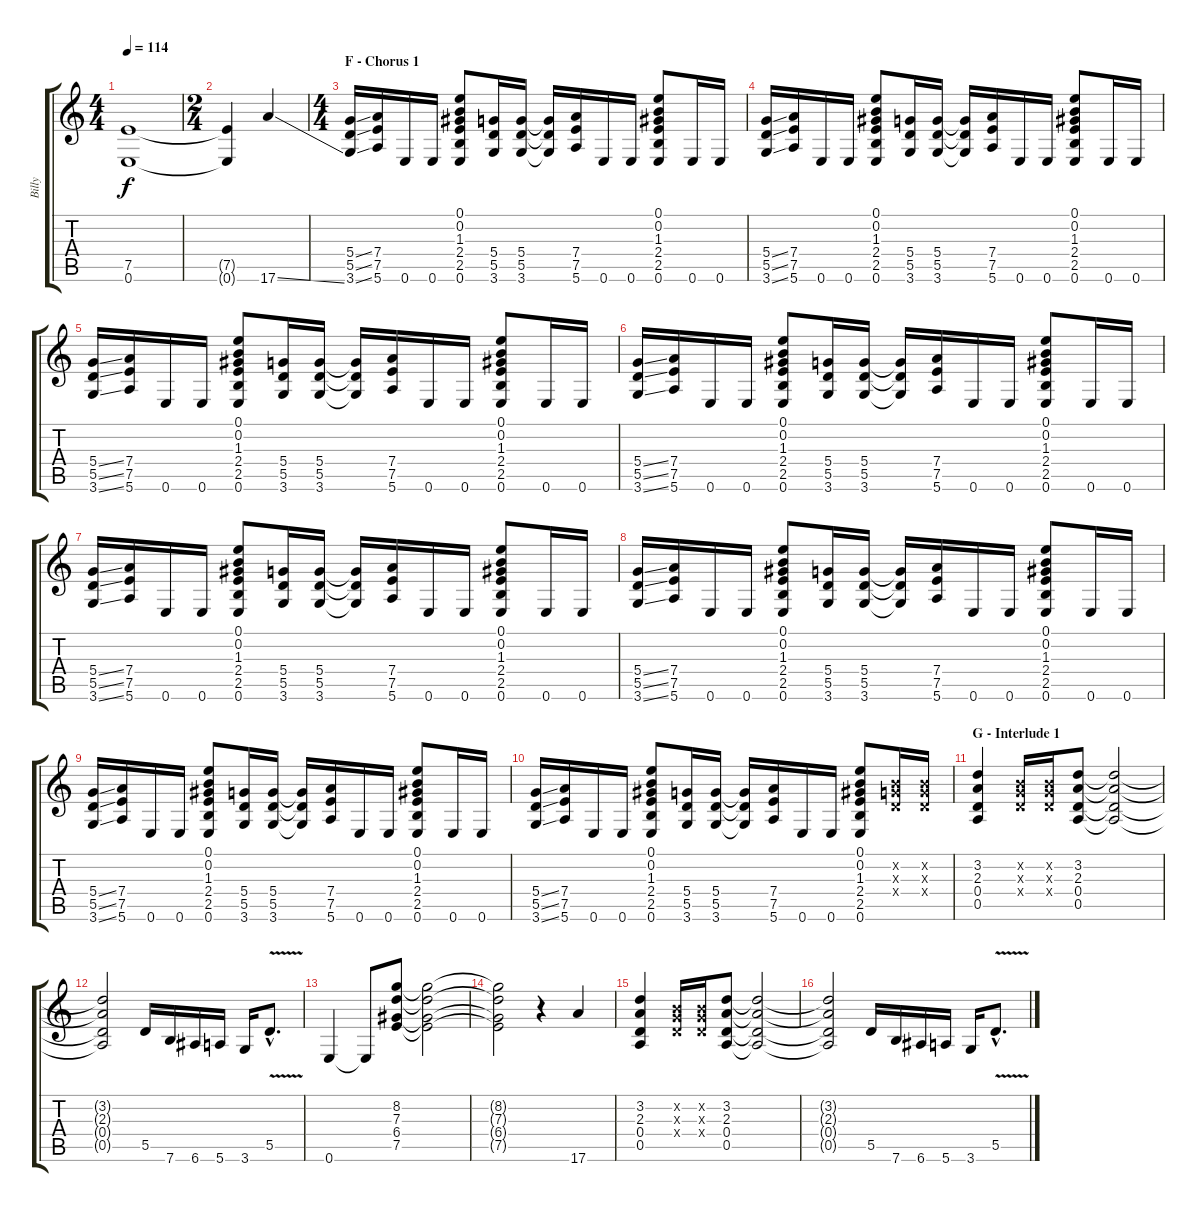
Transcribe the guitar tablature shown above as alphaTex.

\track ("Billy" "Billy") {instrument overdrivenguitar}
\staff {score tabs}
\tuning (E4 B3 G3 D3 A2 E2) {hide}
\ts (4 4)
\tempo 114
\clef g2
\ks c
(7.5 0.6).1{dy f} |
\ts (2 4)
(7.5{t} 0.6{t}).4 17.6{ss}.4 |
\ts (4 4)
\section ("" "F - Chorus 1")
(5.4{ss} 5.5{ss} 3.6{ss}).16 (7.4 7.5 5.6).16 0.6.16 0.6.16 (0.1 0.2 1.3 2.4 2.5 0.6).8 (5.4 5.5 3.6).16 (5.4 5.5 3.6).16 (5.4{t} 5.5{t} 3.6{t}).16 (7.4 7.5 5.6).16 0.6.16 0.6.16 (0.1 0.2 1.3 2.4 2.5 0.6).8 0.6.16 0.6.16 |
(5.4{ss} 5.5{ss} 3.6{ss}).16 (7.4 7.5 5.6).16 0.6.16 0.6.16 (0.1 0.2 1.3 2.4 2.5 0.6).8 (5.4 5.5 3.6).16 (5.4 5.5 3.6).16 (5.4{t} 5.5{t} 3.6{t}).16 (7.4 7.5 5.6).16 0.6.16 0.6.16 (0.1 0.2 1.3 2.4 2.5 0.6).8 0.6.16 0.6.16 |
(5.4{ss} 5.5{ss} 3.6{ss}).16 (7.4 7.5 5.6).16 0.6.16 0.6.16 (0.1 0.2 1.3 2.4 2.5 0.6).8 (5.4 5.5 3.6).16 (5.4 5.5 3.6).16 (5.4{t} 5.5{t} 3.6{t}).16 (7.4 7.5 5.6).16 0.6.16 0.6.16 (0.1 0.2 1.3 2.4 2.5 0.6).8 0.6.16 0.6.16 |
(5.4{ss} 5.5{ss} 3.6{ss}).16 (7.4 7.5 5.6).16 0.6.16 0.6.16 (0.1 0.2 1.3 2.4 2.5 0.6).8 (5.4 5.5 3.6).16 (5.4 5.5 3.6).16 (5.4{t} 5.5{t} 3.6{t}).16 (7.4 7.5 5.6).16 0.6.16 0.6.16 (0.1 0.2 1.3 2.4 2.5 0.6).8 0.6.16 0.6.16 |
(5.4{ss} 5.5{ss} 3.6{ss}).16 (7.4 7.5 5.6).16 0.6.16 0.6.16 (0.1 0.2 1.3 2.4 2.5 0.6).8 (5.4 5.5 3.6).16 (5.4 5.5 3.6).16 (5.4{t} 5.5{t} 3.6{t}).16 (7.4 7.5 5.6).16 0.6.16 0.6.16 (0.1 0.2 1.3 2.4 2.5 0.6).8 0.6.16 0.6.16 |
(5.4{ss} 5.5{ss} 3.6{ss}).16 (7.4 7.5 5.6).16 0.6.16 0.6.16 (0.1 0.2 1.3 2.4 2.5 0.6).8 (5.4 5.5 3.6).16 (5.4 5.5 3.6).16 (5.4{t} 5.5{t} 3.6{t}).16 (7.4 7.5 5.6).16 0.6.16 0.6.16 (0.1 0.2 1.3 2.4 2.5 0.6).8 0.6.16 0.6.16 |
(5.4{ss} 5.5{ss} 3.6{ss}).16 (7.4 7.5 5.6).16 0.6.16 0.6.16 (0.1 0.2 1.3 2.4 2.5 0.6).8 (5.4 5.5 3.6).16 (5.4 5.5 3.6).16 (5.4{t} 5.5{t} 3.6{t}).16 (7.4 7.5 5.6).16 0.6.16 0.6.16 (0.1 0.2 1.3 2.4 2.5 0.6).8 0.6.16 0.6.16 |
(5.4{ss} 5.5{ss} 3.6{ss}).16 (7.4 7.5 5.6).16 0.6.16 0.6.16 (0.1 0.2 1.3 2.4 2.5 0.6).8 (5.4 5.5 3.6).16 (5.4 5.5 3.6).16 (5.4{t} 5.5{t} 3.6{t}).16 (7.4 7.5 5.6).16 0.6.16 0.6.16 (0.1 0.2 1.3 2.4 2.5 0.6).8 (0.2{x} 0.3{x} 0.4{x}).16 (0.2{x} 0.3{x} 0.4{x}).16 |
\section ("" "G - Interlude 1")
(3.2 2.3 0.4 0.5).4 (0.2{x} 0.3{x} 0.4{x}).16 (0.2{x} 0.3{x} 0.4{x}).16 (3.2 2.3 0.4 0.5).8 (3.2{t} 2.3{t} 0.4{t} 0.5{t}).2 |
(3.2{t} 2.3{t} 0.4{t} 0.5{t}).2 5.5.16 7.6.16 6.6.16 5.6.16 3.6.16 5.5{v hac}.8{d} |
0.6.4 0.6{t}.8 (8.2 7.3 6.4 7.5).8 (8.2{t} 7.3{t} 6.4{t} 7.5{t}).2 |
(8.2{t} 7.3{t} 6.4{t} 7.5{t}).2 r.4 17.6.4 |
(3.2 2.3 0.4 0.5).4 (0.2{x} 0.3{x} 0.4{x}).16 (0.2{x} 0.3{x} 0.4{x}).16 (3.2 2.3 0.4 0.5).8 (3.2{t} 2.3{t} 0.4{t} 0.5{t}).2 |
(3.2{t} 2.3{t} 0.4{t} 0.5{t}).2 5.5.16 7.6.16 6.6.16 5.6.16 3.6.16 5.5{v hac}.8{d}
